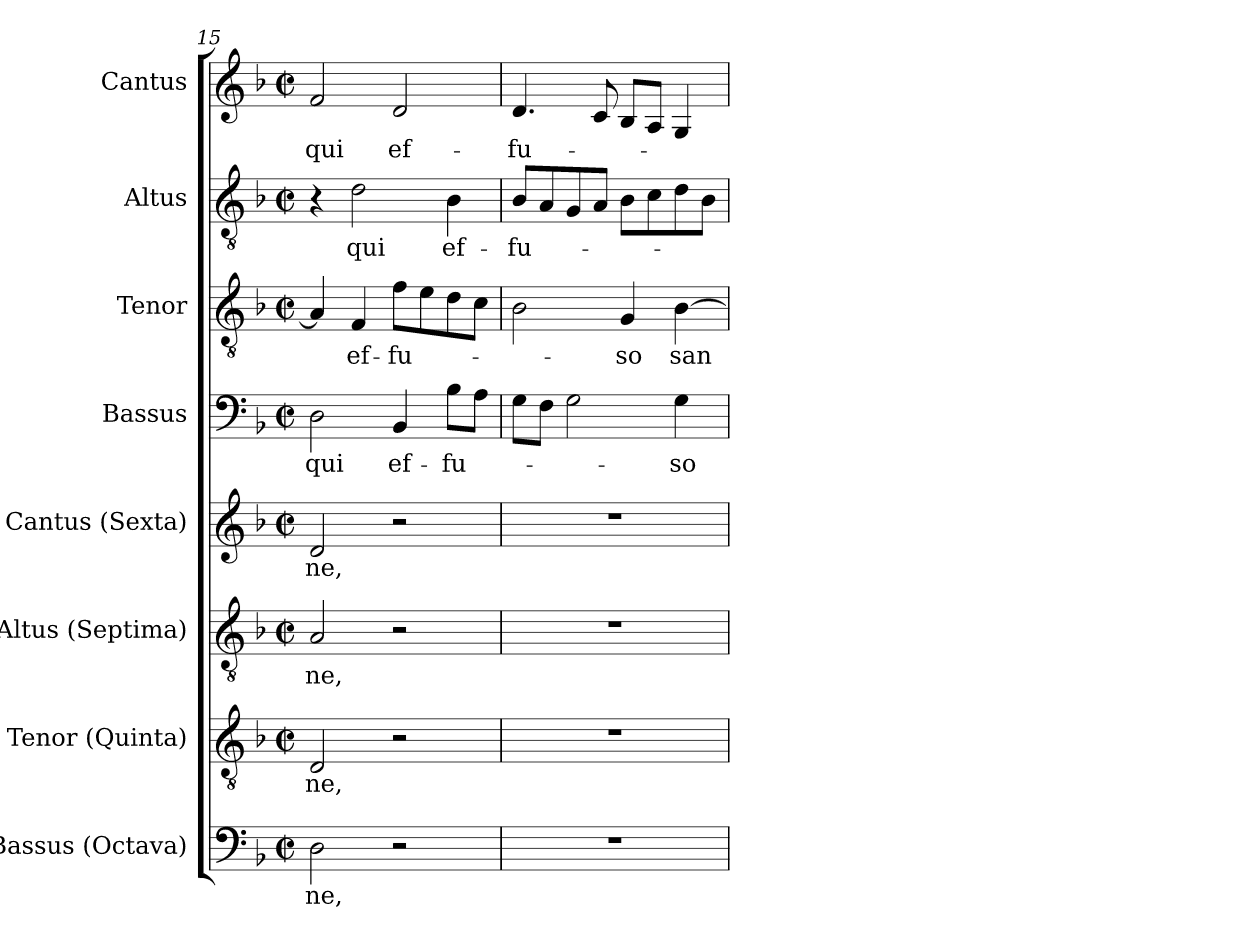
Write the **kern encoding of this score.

**kern	**text	**kern	**text	**kern	**text	**kern	**text	**kern	**text	**kern	**text	**kern	**text	**kern	**text
*part8	*part8	*part7	*part7	*part6	*part6	*part5	*part5	*part4	*part4	*part3	*part3	*part2	*part2	*part1	*part1
*staff8	*staff8	*staff7	*staff7	*staff6	*staff6	*staff5	*staff5	*staff4	*staff4	*staff3	*staff3	*staff2	*staff2	*staff1	*staff1
*I"Bassus (Octava)	*	*I"Tenor (Quinta)	*	*I"Altus (Septima)	*	*I"Cantus (Sexta)	*	*I"Bassus	*	*I"Tenor	*	*I"Altus	*	*I"Cantus	*
*I'B.	*	*I'T.	*	*I'T.	*	*I'A.	*	*I'B.	*	*I'T.	*	*I'T.	*	*I'A.	*
*clefF4	*	*clefGv2	*	*clefGv2	*	*clefG2	*	*clefF4	*	*clefGv2	*	*clefGv2	*	*clefG2	*
*	*	*ITrd7c12	*	*ITrd7c12	*	*	*	*	*	*ITrd7c12	*	*ITrd7c12	*	*	*
*k[b-]	*	*k[b-]	*	*k[b-]	*	*k[b-]	*	*k[b-]	*	*k[b-]	*	*k[b-]	*	*k[b-]	*
*F:	*	*F:	*	*F:	*	*F:	*	*F:	*	*F:	*	*F:	*	*F:	*
*M2/2	*	*M2/2	*	*M2/2	*	*M2/2	*	*M2/2	*	*M2/2	*	*M2/2	*	*M2/2	*
*met(c|)	*	*met(c|)	*	*met(c|)	*	*met(c|)	*	*met(c|)	*	*met(c|)	*	*met(c|)	*	*met(c|)	*
=15	=15	=15	=15	=15	=15	=15	=15	=15	=15	=15	=15	=15	=15	=15	=15
!	!LO:LY:b:color=#000000	!	!	!	!	!	!	!	!	!	!	!	!	!	!
!	!	!	!LO:LY:b:color=#000000	!	!	!	!	!	!	!	!	!	!	!	!
!	!	!	!	!	!LO:LY:b:color=#000000	!	!	!	!	!	!	!	!	!	!
!	!	!	!	!	!	!	!LO:LY:b:color=#000000	!	!	!	!	!	!	!	!
!	!	!	!	!	!	!	!	!	!LO:LY:b:color=#000000	!	!	!	!	!	!
!	!	!	!	!	!	!	!	!	!	!	!	!	!	!	!LO:LY:b:color=#000000
2Di\	-ne,	2DDi/	-ne,	2AAi/	-ne,	2di/	-ne,	2Di\	qui	4AAi/]	.	4r	.	2fi/	qui
!	!	!	!	!	!	!	!	!	!	!	!LO:LY:b:color=#000000	!	!	!	!
!	!	!	!	!	!	!	!	!	!	!	!	!	!LO:LY:b:color=#000000	!	!
.	.	.	.	.	.	.	.	.	.	4FFi/	ef-	2Di\	qui	.	.
!	!	!	!	!	!	!	!	!	!LO:LY:b:color=#000000	!	!	!	!	!	!
!	!	!	!	!	!	!	!	!	!	!	!LO:LY:b:color=#000000	!	!	!	!
!	!	!	!	!	!	!	!	!	!	!	!	!	!	!	!LO:LY:b:color=#000000
2r	.	2r	.	2r	.	2r	.	4BB-i/	ef-	8Fi\L	-fu-	.	.	2di/	ef-
.	.	.	.	.	.	.	.	.	.	8Ei\	.	.	.	.	.
!	!	!	!	!	!	!	!	!	!LO:LY:b:color=#000000	!	!	!	!	!	!
!	!	!	!	!	!	!	!	!	!	!	!	!	!LO:LY:b:color=#000000	!	!
.	.	.	.	.	.	.	.	8B-i\L	-fu-	8Di\	.	4BB-i\	ef-	.	.
.	.	.	.	.	.	.	.	8Ai\J	.	8Ci\J	.	.	.	.	.
=16	=16	=16	=16	=16	=16	=16	=16	=16	=16	=16	=16	=16	=16	=16	=16
!	!	!	!	!	!	!	!	!	!	!	!	!	!LO:LY:b:color=#000000	!	!
!	!	!	!	!	!	!	!	!	!	!	!	!	!	!	!LO:LY:b:color=#000000
1r	.	1r	.	1r	.	1r	.	8Gi\L	.	2BB-i\	.	8BB-i/L	-fu-	4.di/	-fu-
.	.	.	.	.	.	.	.	8Fi\J	.	.	.	8AAi/	.	.	.
.	.	.	.	.	.	.	.	2Gi\	.	.	.	8GGi/	.	.	.
.	.	.	.	.	.	.	.	.	.	.	.	8AAi/J	.	8ci/	.
!	!	!	!	!	!	!	!	!	!	!	!LO:LY:b:color=#000000	!	!	!	!
.	.	.	.	.	.	.	.	.	.	4GGi/	-so	8BB-i\L	.	8B-i/L	.
.	.	.	.	.	.	.	.	.	.	.	.	8Ci\	.	8Ai/J	.
!	!	!	!	!	!	!	!	!	!LO:LY:b:color=#000000	!	!	!	!	!	!
!	!	!	!	!	!	!	!	!	!	!	!LO:LY:b:color=#000000	!	!	!	!
.	.	.	.	.	.	.	.	4Gi\	-so	[>4BB-i\	san-	8Di\	.	4Gi/	.
.	.	.	.	.	.	.	.	.	.	.	.	8BB-i\J	.	.	.
=	=	=	=	=	=	=	=	=	=	=	=	=	=	=	=
*-	*-	*-	*-	*-	*-	*-	*-	*-	*-	*-	*-	*-	*-	*-	*-
